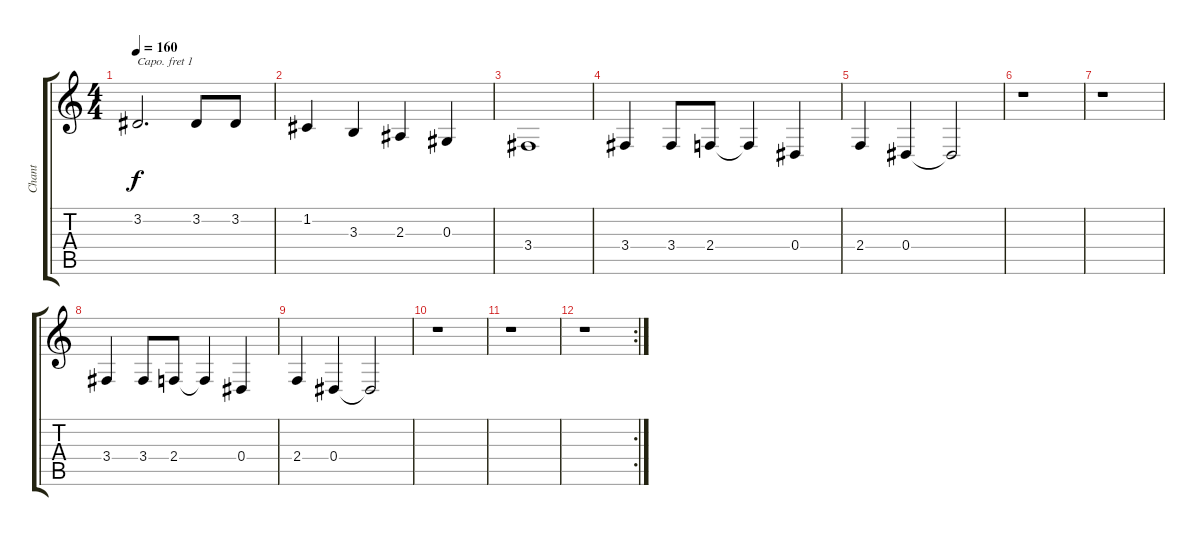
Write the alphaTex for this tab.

\track ("Chant" "Chant") {instrument marimba}
\staff {score tabs}
\capo 1
\tuning (E4 B3 G3 D3 A2 E2) {hide}
\ts (4 4)
\tempo 160
\clef g2
\ks c
3.2{t}.2{d dy f} 3.2.8 3.2.8 |
1.2.4 3.3.4 2.3.4 0.3.4 |
3.4.1 |
3.4.4 3.4.8 2.4.8 2.4{t}.4 0.4.4 |
2.4.4 0.4.4 0.4{t}.2 |
r.1 |
r.1 |
3.4.4 3.4.8 2.4.8 2.4{t}.4 0.4.4 |
2.4.4 0.4.4 0.4{t}.2 |
r.1 |
r.1 |
\rc 2
r.1
